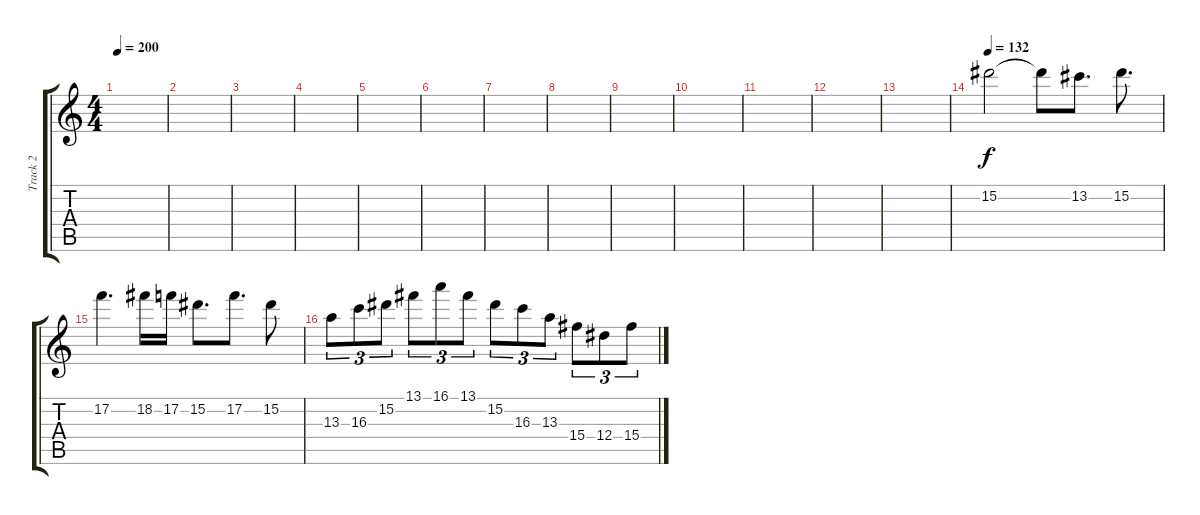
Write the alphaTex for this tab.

\track ("Track 2" "Track 2") {instrument distortionguitar}
\staff {score tabs}
\tuning (F4 C4 Ab3 Eb3 Bb2 F2) {hide}
\ts (4 4)
\tempo 200
\clef g2
\ks c
|
|
|
|
|
|
|
|
|
|
|
|
|
\tempo 132
15.2.2 15.2{t}.8 13.2.8{d} 15.2.8{d} |
17.2.4{d} 18.2.16 17.2.16 15.2.8{d} 17.2.8{d} 15.2.8 |
13.3.8{tu (3 2)} 16.3.8{tu (3 2)} 15.2.8{tu (3 2)} 13.1.8{tu (3 2)} 16.1.8{tu (3 2)} 13.1.8{tu (3 2)} 15.2.8{tu (3 2)} 16.3.8{tu (3 2)} 13.3.8{tu (3 2)} 15.4.8{tu (3 2)} 12.4.8{tu (3 2)} 15.4.8{tu (3 2)}
